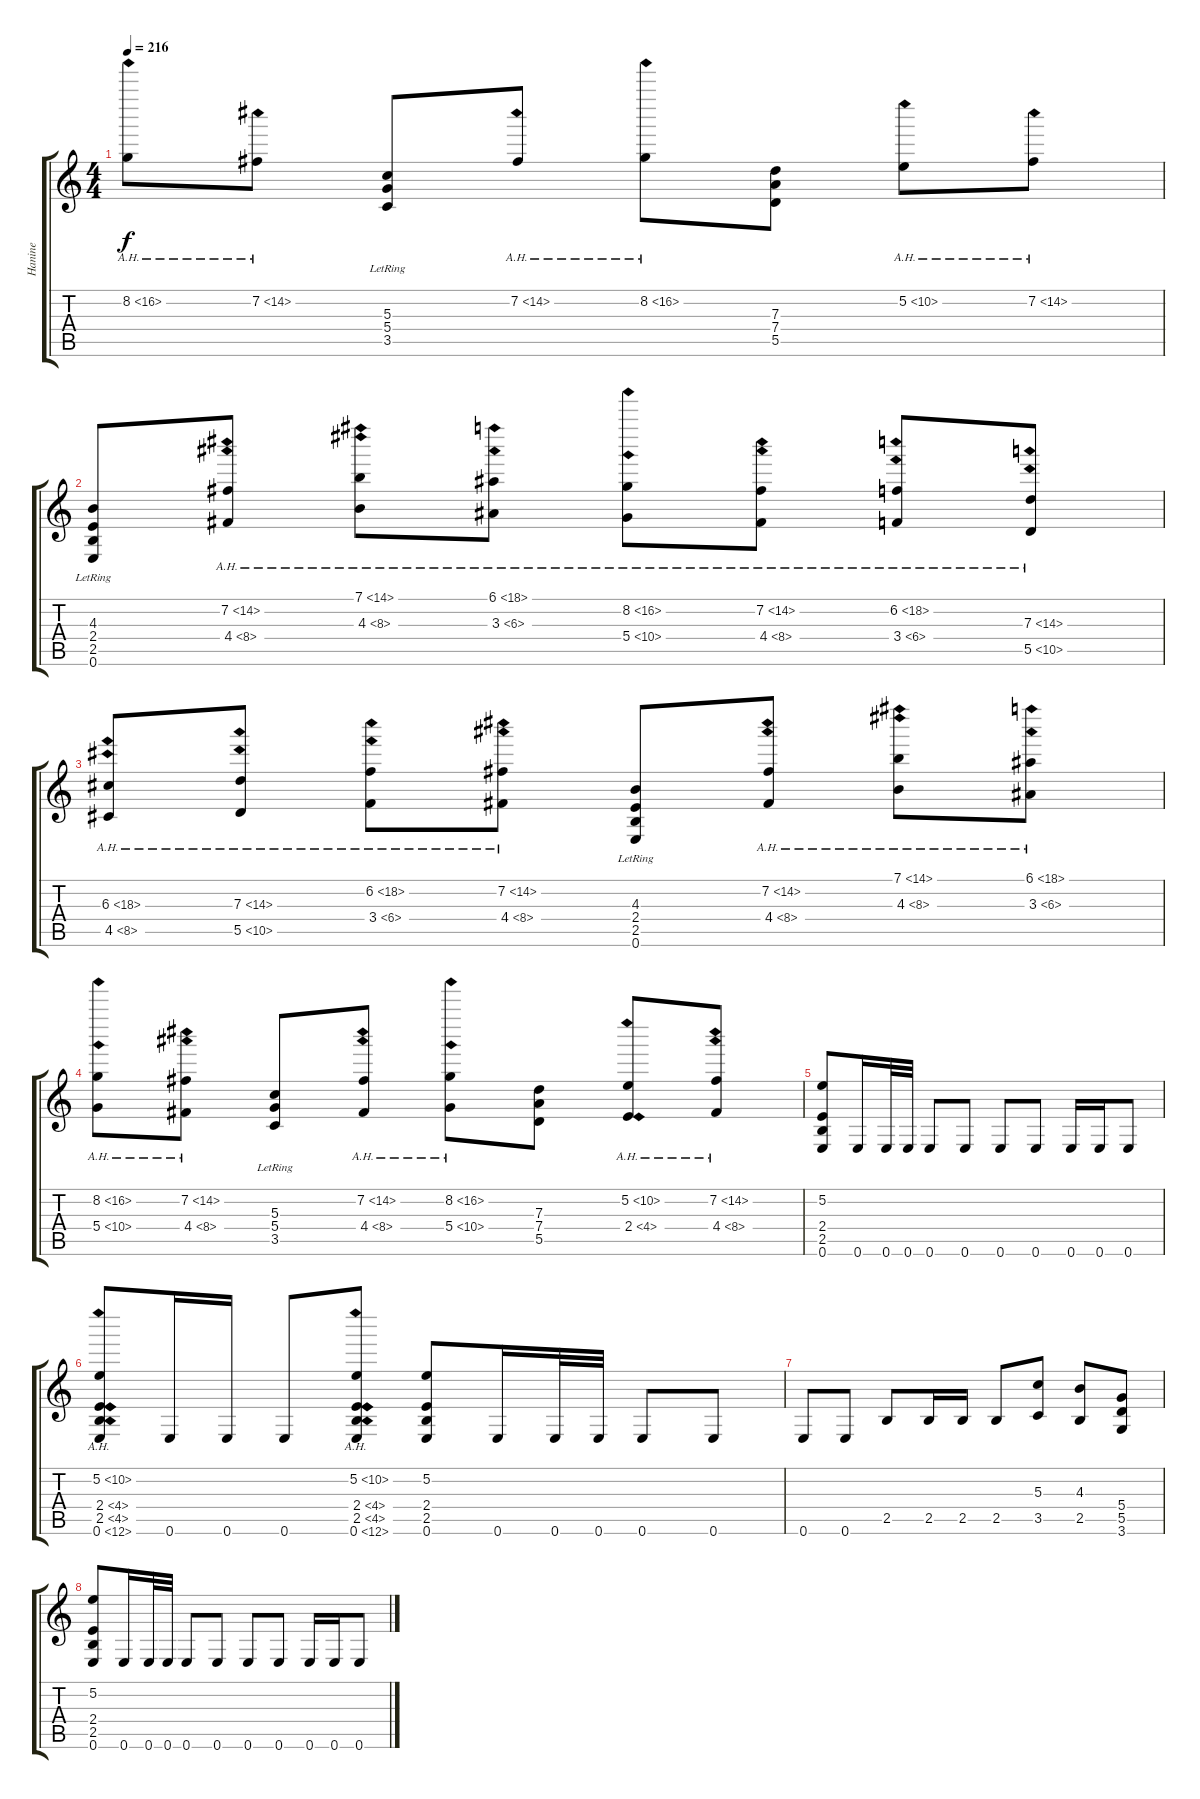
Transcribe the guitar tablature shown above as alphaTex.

\track ("Hanine" "Hanine") {instrument distortionguitar}
\staff {score tabs}
\tuning (E4 B3 G3 D3 A2 E2) {hide}
\ts (4 4)
\tempo 216
\clef g2
\ks c
8.2{ah 8}.8{dy f} 7.2{ah 7}.8 (5.3 5.4{lr} 3.5{lr}).8 7.2{ah 7}.8 8.2{ah 8}.8 (7.3 7.4 5.5).8 5.2{ah 5}.8 7.2{ah 7}.8 |
(4.3 2.4{lr} 2.5{lr} 0.6{lr}).8 (7.2{ah 7} 4.4{ah 4}).8 (7.1{ah 7} 4.3{ah 4}).8 (6.1{ah 12} 3.3{ah 3}).8 (8.2{ah 8} 5.4{ah 5}).8 (7.2{ah 7} 4.4{ah 4}).8 (6.2{ah 12} 3.4{ah 3}).8 (7.3{ah 7} 5.5{ah 5}).8 |
(6.3{ah 12} 4.5{ah 4}).8 (7.3{ah 7} 5.5{ah 5}).8 (6.2{ah 12} 3.4{ah 3}).8 (7.2{ah 7} 4.4{ah 4}).8 (4.3{lr} 2.4{lr} 2.5{lr} 0.6{lr}).8 (7.2{ah 7} 4.4{ah 4}).8 (7.1{ah 7} 4.3{ah 4}).8 (6.1{ah 12} 3.3{ah 3}).8 |
(8.2{ah 8} 5.4{ah 5}).8 (7.2{ah 7} 4.4{ah 4}).8 (5.3{lr} 5.4{lr} 3.5{lr}).8 (7.2{ah 7} 4.4{ah 4}).8 (8.2{ah 8} 5.4{ah 5}).8 (7.3 7.4 5.5).8 (5.2{ah 5} 2.4{ah 2}).8 (7.2{ah 7} 4.4{ah 4}).8 |
(5.2 2.4 2.5 0.6).8 0.6.16 0.6.32 0.6.32 0.6.8 0.6.8 0.6.8 0.6.8 0.6.16 0.6.16 0.6.8 |
(5.2{ah 5} 2.4{ah 2} 2.5{ah 2} 0.6{ah 12}).8 0.6.16 0.6.16 0.6.8 (5.2{ah 5} 2.4{ah 2} 2.5{ah 2} 0.6{ah 12}).8 (5.2 2.4 2.5 0.6).8 0.6.16 0.6.32 0.6.32 0.6.8 0.6.8 |
0.6.8 0.6.8 2.5.8 2.5.16 2.5.16 2.5.8 (5.3 3.5).8 (4.3 2.5).8 (5.4 5.5 3.6).8 |
(5.2 2.4 2.5 0.6).8 0.6.16 0.6.32 0.6.32 0.6.8 0.6.8 0.6.8 0.6.8 0.6.16 0.6.16 0.6.8
